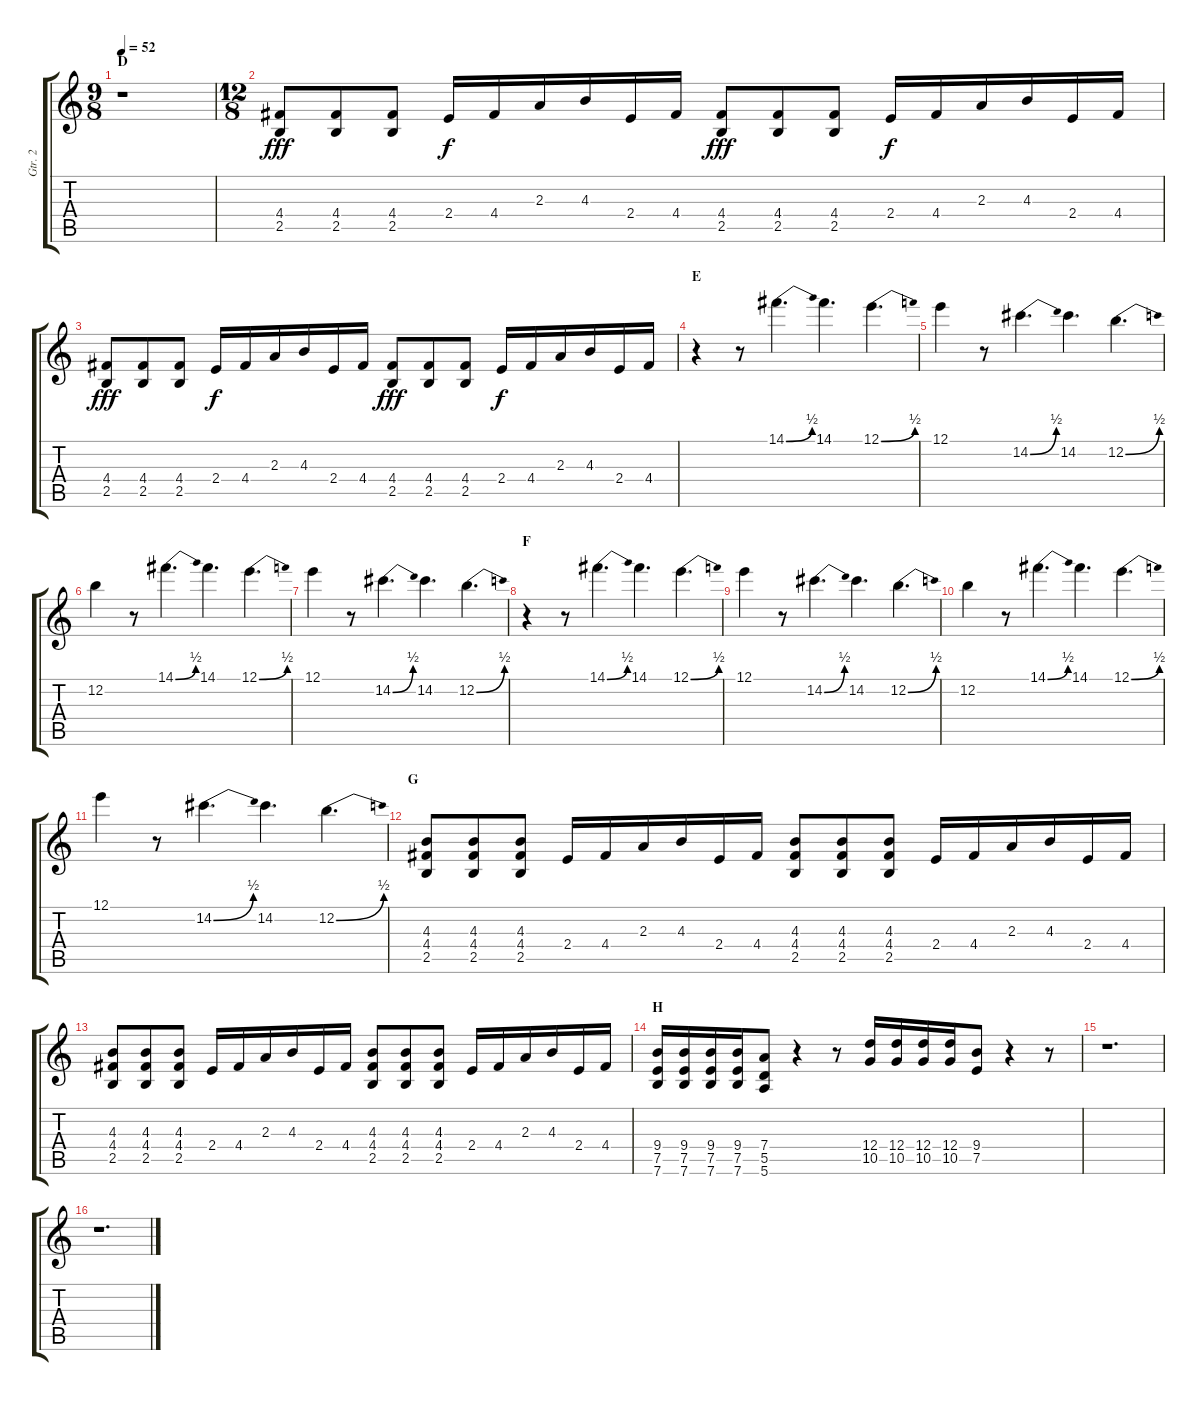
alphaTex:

\track ("Gtr. 2" "Gtr. 2") {instrument distortionguitar}
\staff {score tabs}
\tuning (E4 B3 G3 D3 A2 E2) {hide}
\ts (9 8)
\section ("" "D")
\tempo 52
\clef g2
\ks c
r.1{dy f} |
\ts (12 8)
(4.4 2.5).8{dy fff} (4.4 2.5).8 (4.4 2.5).8 2.4.16{dy f} 4.4.16 2.3.16 4.3.16 2.4.16 4.4.16 (4.4 2.5).8{dy fff} (4.4 2.5).8 (4.4 2.5).8 2.4.16{dy f} 4.4.16 2.3.16 4.3.16 2.4.16 4.4.16 |
(4.4 2.5).8{dy fff} (4.4 2.5).8 (4.4 2.5).8 2.4.16{dy f} 4.4.16 2.3.16 4.3.16 2.4.16 4.4.16 (4.4 2.5).8{dy fff} (4.4 2.5).8 (4.4 2.5).8 2.4.16{dy f} 4.4.16 2.3.16 4.3.16 2.4.16 4.4.16 |
\section ("" "E")
r.4 r.8 14.1{be (bend 0 0 60 2)}.4{d} 14.1.4{d} 12.1{be (bend 0 0 60 2)}.4{d} |
12.1.4 r.8 14.2{be (bend 0 0 60 2)}.4{d} 14.2.4{d} 12.2{be (bend 0 0 60 2)}.4{d} |
12.2.4 r.8 14.1{be (bend 0 0 60 2)}.4{d} 14.1.4{d} 12.1{be (bend 0 0 60 2)}.4{d} |
12.1.4 r.8 14.2{be (bend 0 0 60 2)}.4{d} 14.2.4{d} 12.2{be (bend 0 0 60 2)}.4{d} |
\section ("" "F")
r.4 r.8 14.1{be (bend 0 0 60 2)}.4{d} 14.1.4{d} 12.1{be (bend 0 0 60 2)}.4{d} |
12.1.4 r.8 14.2{be (bend 0 0 60 2)}.4{d} 14.2.4{d} 12.2{be (bend 0 0 60 2)}.4{d} |
12.2.4 r.8 14.1{be (bend 0 0 60 2)}.4{d} 14.1.4{d} 12.1{be (bend 0 0 60 2)}.4{d} |
12.1.4 r.8 14.2{be (bend 0 0 60 2)}.4{d} 14.2.4{d} 12.2{be (bend 0 0 60 2)}.4{d} |
\section ("" "G")
(4.3 4.4 2.5).8 (4.3 4.4 2.5).8 (4.3 4.4 2.5).8 2.4.16 4.4.16 2.3.16 4.3.16 2.4.16 4.4.16 (4.3 4.4 2.5).8 (4.3 4.4 2.5).8 (4.3 4.4 2.5).8 2.4.16 4.4.16 2.3.16 4.3.16 2.4.16 4.4.16 |
(4.3 4.4 2.5).8 (4.3 4.4 2.5).8 (4.3 4.4 2.5).8 2.4.16 4.4.16 2.3.16 4.3.16 2.4.16 4.4.16 (4.3 4.4 2.5).8 (4.3 4.4 2.5).8 (4.3 4.4 2.5).8 2.4.16 4.4.16 2.3.16 4.3.16 2.4.16 4.4.16 |
\section ("" "H")
(9.4 7.5 7.6).16 (9.4 7.5 7.6).16 (9.4 7.5 7.6).16 (9.4 7.5 7.6).16 (7.4 5.5 5.6).8 r.4 r.8 (12.4 10.5).16 (12.4 10.5).16 (12.4 10.5).16 (12.4 10.5).16 (9.4 7.5).8 r.4 r.8 |
r.1{d} |
r.1{d}
